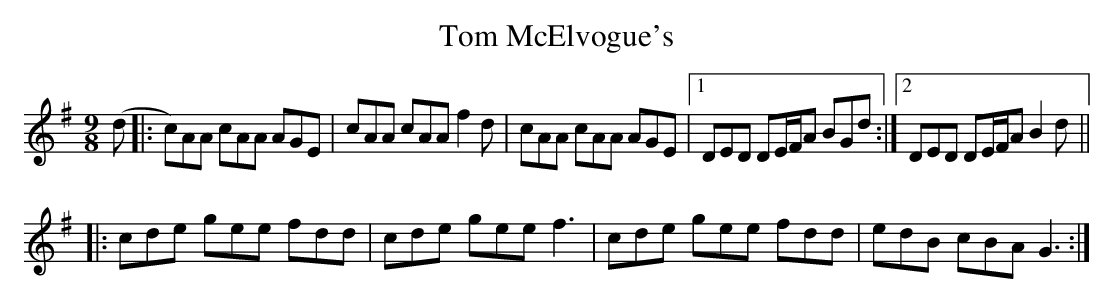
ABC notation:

X:1
T: Tom McElvogue's
M: 9/8
L: 1/8
K: Dmix
(d|:c)AA cAA AGE|cAA cAA f2d|cAA cAA AGE|1 DED DE/F/A BGd:|2 DED DE/F/A B2d||
|:cde gee fdd|cde gee f3|cde gee fdd|edB cBA G3:|
